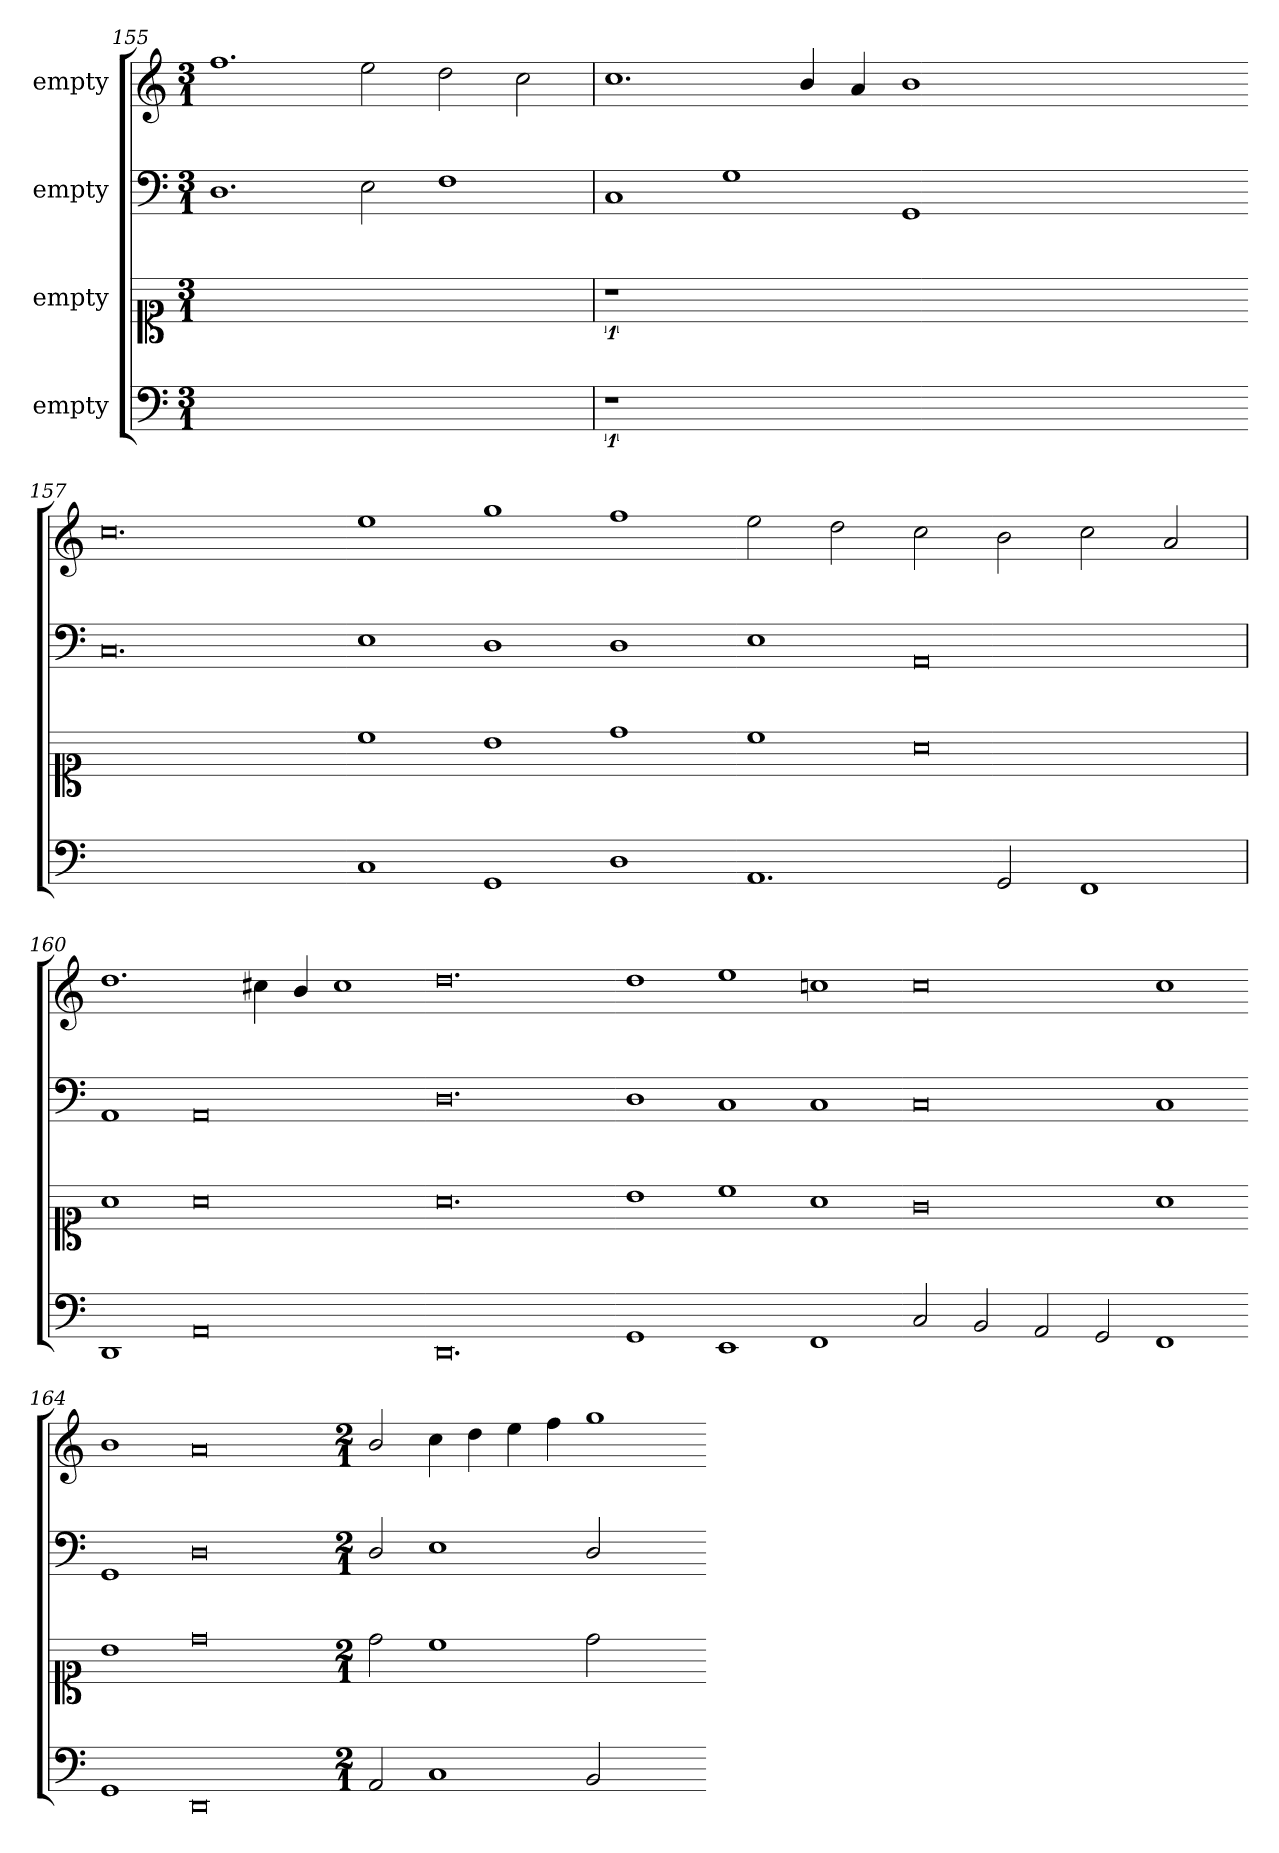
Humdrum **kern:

**kern	**kern	**kern	**kern
*part4	*part3	*part2	*part1
*staff4	*staff3	*staff2	*staff1
*I"empty	*I"empty	*I"empty	*I"empty
*clefF4	*clefC1	*clefF4	*clefG2
*k[]	*k[]	*k[]	*k[]
*M3/1	*M3/1	*M3/1	*M3/1
=155	=155	=155	=155
0.ryy	0.ryy	1.D	1.ff
.	.	2E\	2ee\
.	.	1F	2dd\
.	.	.	2cc\
=156	=156	=156	=156
1%6r	1%6r	1C	1.cc
.	.	1G	.
.	.	.	4b/
.	.	.	4a/
.	.	1GG	1b
.	.	0.ryy	0.ryy
=157-	=157-	=157-	=157-
0.ryy	0.ryy	0.C	0.cc
=158-	=158-	=158-	=158-
1C	1cc	1E	1ee
1GG	1b	1D	1gg
1D	1dd	1D	1ff
=159-	=159-	=159-	=159-
1.AA	1cc	1E	2ee\
.	.	.	2dd\
.	0a	0AA	2cc\
2GG/	.	.	2b\
1FF	.	.	2cc\
.	.	.	2a/
=160	=160	=160	=160
1DD	1a	1AA	1.dd
0AA	0a	0AA	.
.	.	.	4cc#X\
.	.	.	4b/
.	.	.	1cc#
=161-	=161-	=161-	=161-
0.DD	0.a	0.D	0.dd
=162-	=162-	=162-	=162-
1GG	1b	1D	1dd
1EE	1cc	1C	1ee
1FF	1a	1C	1ccn
=163-	=163-	=163-	=163-
2C/	0g	0C	0cc
2BB/	.	.	.
2AA/	.	.	.
2GG/	.	.	.
1FF	1a	1C	1cc
=164-	=164-	=164-	=164-
1GG	1b	1GG	1b
0DD	0dd	0D	0a
=165-	=165-	=165-	=165-
*M2/1	*M2/1	*M2/1	*M2/1
2AA/	2dd\	2D/	2b/
1C	1cc	1E	4cc\
.	.	.	4dd\
.	.	.	4ee\
.	.	.	4ff\
2BB/	2dd\	2D/	1gg\
2ryy	2ryy	2ryy	.
=-	=-	=-	=-
*-	*-	*-	*-
